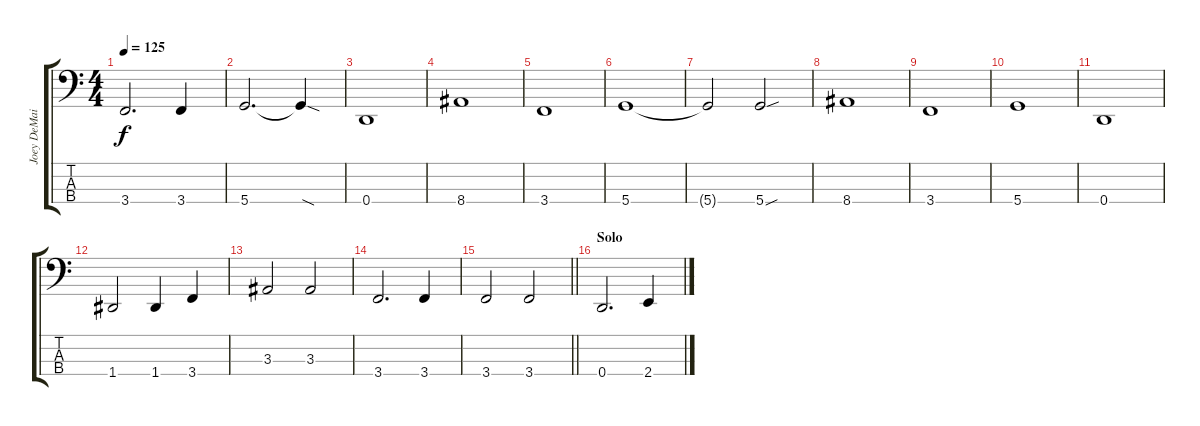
\track ("Joey DeMaio" "Joey DeMai") {instrument electricbassfinger}
\staff {score tabs}
\tuning (F2 C2 G1 D1) {hide}
\ts (4 4)
\tempo 125
\clef f4
\ks c
3.4.2{d dy f} 3.4.4 |
5.4.2{d} 5.4{sod t}.4 |
0.4.1 |
8.4.1 |
3.4.1 |
5.4.1 |
5.4{t}.2 5.4{sou}.2 |
8.4.1 |
3.4.1 |
5.4.1 |
0.4.1 |
1.4.2 1.4.4 3.4.4 |
3.3.2 3.3.2 |
3.4.2{d} 3.4.4 |
\barLineRight lightlight
3.4.2 3.4.2 |
\section ("" "Solo")
0.4.2{d} 2.4.4
